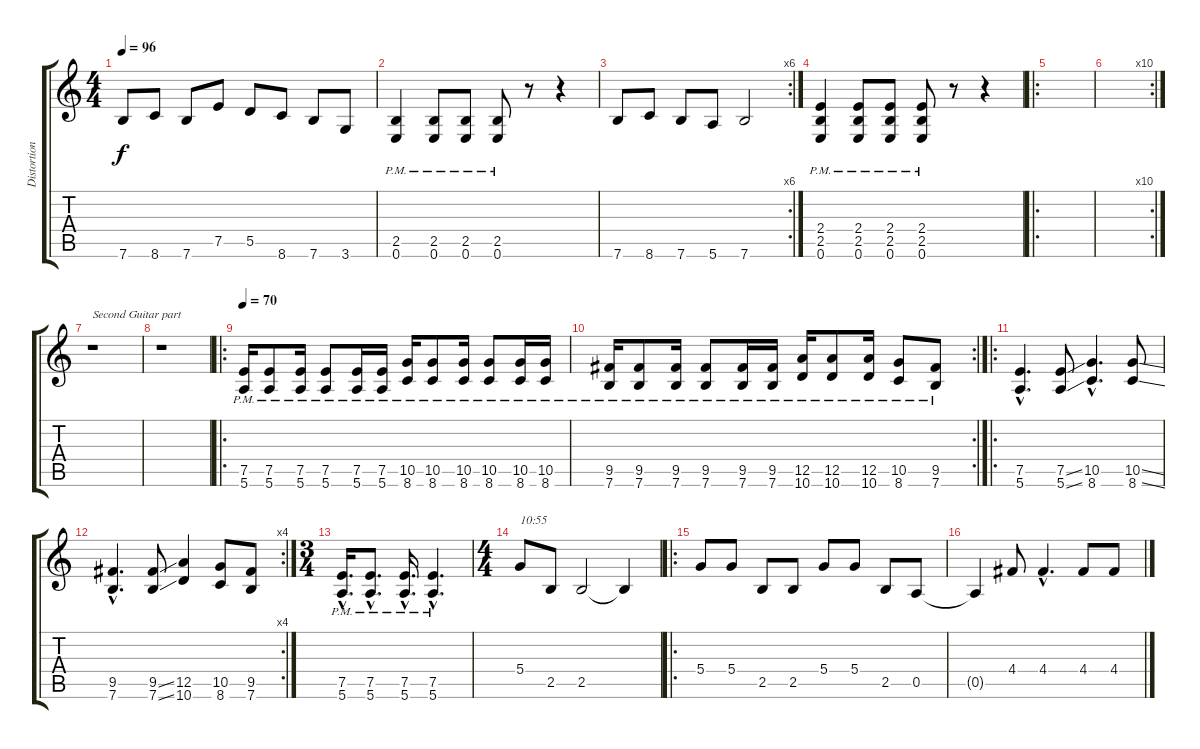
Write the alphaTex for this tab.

\track ("Distortion Guitar" "Distortion") {instrument distortionguitar}
\staff {score tabs}
\tuning (E4 B3 G3 D3 A2 E2) {hide}
\ts (4 4)
\tempo 96
\clef g2
\ks c
7.6.8{dy f} 8.6.8 7.6.8 7.5.8 5.5.8 8.6.8 7.6.8 3.6.8 |
(2.5{pm} 0.6{pm}).4 (2.5{pm} 0.6{pm}).8 (2.5{pm} 0.6{pm}).8 (2.5{pm} 0.6{pm}).8 r.8 r.4 |
\rc 6
7.6.8 8.6.8 7.6.8 5.6.8 7.6.2 |
(2.4{pm} 2.5{pm} 0.6{pm}).4 (2.4{pm} 2.5{pm} 0.6{pm}).8 (2.4{pm} 2.5{pm} 0.6{pm}).8 (2.4{pm} 2.5{pm} 0.6{pm}).8 r.8 r.4 |
\ro
|
\rc 10
|
r.1{txt "Second Guitar part"} |
r.1 |
\ro
\tempo 70
(7.5{pm} 5.6{pm}).16 (7.5{pm} 5.6{pm}).8 (7.5{pm} 5.6{pm}).16 (7.5{pm} 5.6{pm}).8 (7.5{pm} 5.6{pm}).16 (7.5{pm} 5.6{pm}).16 (10.5{pm} 8.6{pm}).16 (10.5{pm} 8.6{pm}).8 (10.5{pm} 8.6{pm}).16 (10.5{pm} 8.6{pm}).8 (10.5{pm} 8.6{pm}).16 (10.5{pm} 8.6{pm}).16 |
\rc 2
(9.5{pm} 7.6{pm}).16 (9.5{pm} 7.6{pm}).8 (9.5{pm} 7.6{pm}).16 (9.5{pm} 7.6{pm}).8 (9.5{pm} 7.6{pm}).16 (9.5{pm} 7.6{pm}).16 (12.5{pm} 10.6{pm}).16 (12.5{pm} 10.6{pm}).8 (12.5{pm} 10.6{pm}).16 (10.5{pm} 8.6{pm}).8 (9.5{pm} 7.6{pm}).8 |
\ro
(7.5{hac} 5.6{hac}).4{d} (7.5{ss} 5.6{ss}).8 (10.5{hac} 8.6{hac}).4{d} (10.5{ss} 8.6{ss}).8 |
\rc 4
(9.5{hac} 7.6{hac}).4{d} (9.5{ss} 7.6{ss}).8 (12.5 10.6).4 (10.5 8.6).8 (9.5 7.6).8 |
\ts (3 4)
(7.5{hac pm} 5.6{hac pm}).16{d} (7.5{hac pm} 5.6{hac pm}).8{d} (7.5{hac pm} 5.6{hac pm}).16{d} (7.5{hac pm} 5.6{hac pm}).4{d} |
\ts (4 4)
5.4.8{txt "10:55"} 2.5.8 2.5.2 2.5{t}.4 |
\ro
5.4.8 5.4.8 2.5.8 2.5.8 5.4.8 5.4.8 2.5.8 0.5.8 |
0.5{t}.4 4.4.8 4.4{hac}.4{d} 4.4.8 4.4.8
